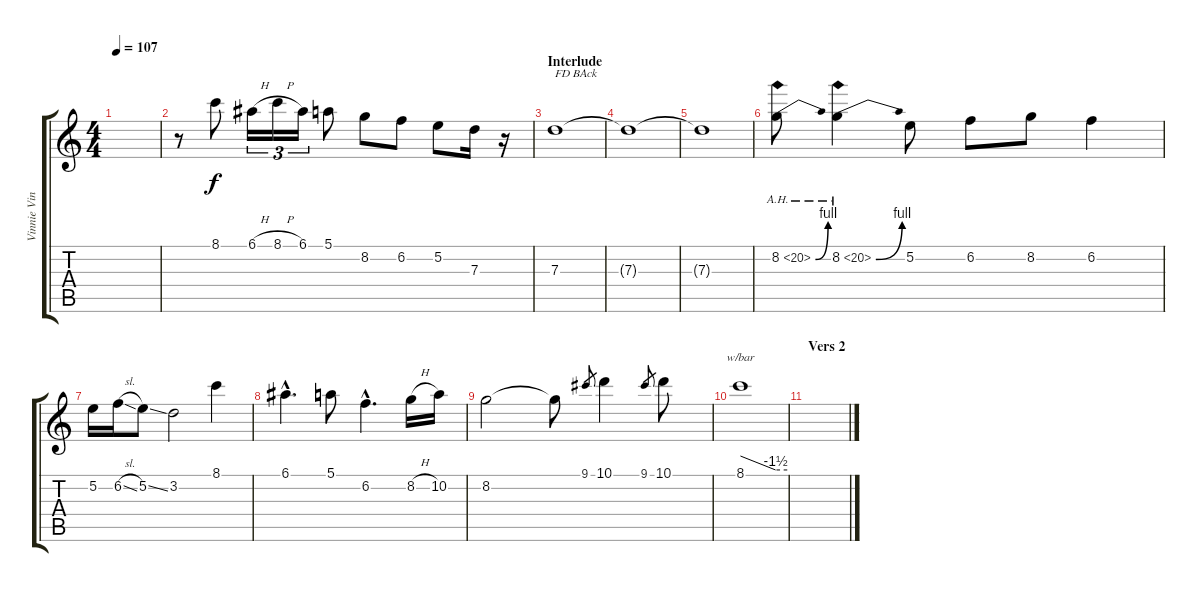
\track ("Vinnie Vincent - guitar (lead)" "Vinnie Vin") {instrument overdrivenguitar}
\staff {score tabs}
\tuning (E4 B3 G3 D3 A2 E2) {hide}
\ts (4 4)
\tempo 107
\clef g2
\ks c
|
r.8 8.1.8{volume 11 instrument acousticguitarsteel} 6.1{h}.16{tu (3 2)} 8.1{h}.16{tu (3 2)} 6.1.16{tu (3 2)} 5.1.8 8.2.8 6.2.8 5.2.8 7.3.16 r.16{volume 2} |
\section ("" "Interlude")
7.3.1{txt "FD BAck" volume 12 instrument overdrivenguitar} |
7.3{t}.1 |
7.3{t}.1 |
8.2{be (bend 0 0 60 4) ah 12}.8{volume 13} 8.2{be (bend 0 0 60 4) ah 12}.4 5.2.8 6.2.8 8.2.8 6.2.4 |
5.2.16 6.2{sl}.16 5.2{ss}.8 3.2.2 8.1.4 |
6.1{hac}.4{d} 5.1.8 6.2{hac}.4{d} 8.2{h}.16 10.2.16 |
8.2.2 8.2{t}.8 9.1.8{gr} 10.1.4 9.1.8{gr} 10.1.8 |
8.1.1{tbe (custom default 0 0 45 -6 60 -6)} |
\section ("" "Vers 2")
